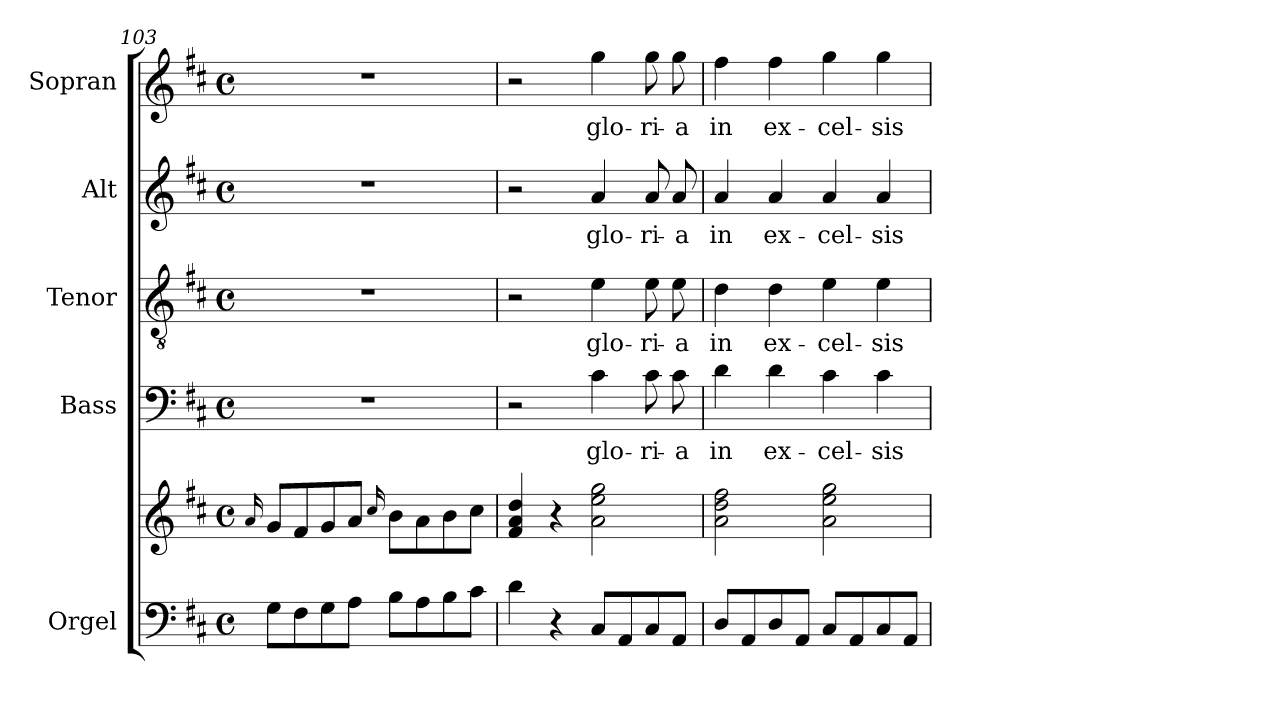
**kern	**kern	**kern	**text	**kern	**text	**kern	**text	**kern	**text
*part5	*part5	*part4	*part4	*part3	*part3	*part2	*part2	*part1	*part1
*staff6	*staff5	*staff4	*staff4	*staff3	*staff3	*staff2	*staff2	*staff1	*staff1
*I"Orgel	*	*I"Bass	*	*I"Tenor	*	*I"Alt	*	*I"Sopran	*
*I'Org.	*	*I'B.	*	*I'T.	*	*I'A.	*	*I'S.	*
!!LO:LB:g=z
*clefF4	*clefG2	*clefF4	*	*clefGv2	*	*clefG2	*	*clefG2	*
*k[f#c#]	*k[f#c#]	*k[f#c#]	*	*k[f#c#]	*	*k[f#c#]	*	*k[f#c#]	*
*D:	*D:	*D:	*	*D:	*	*D:	*	*D:	*
*M4/4	*M4/4	*M4/4	*	*M4/4	*	*M4/4	*	*M4/4	*
*met(c)	*met(c)	*met(c)	*	*met(c)	*	*met(c)	*	*met(c)	*
=103	=103	=103	=103	=103	=103	=103	=103	=103	=103
.	16qqa/	.	.	.	.	.	.	.	.
8G\L	8g/L	1r	.	1r	.	1r	.	1r	.
8F#\	8f#/	.	.	.	.	.	.	.	.
8G\	8g/	.	.	.	.	.	.	.	.
8A\J	8a/J	.	.	.	.	.	.	.	.
.	16qqcc#/	.	.	.	.	.	.	.	.
8B\L	8b\L	.	.	.	.	.	.	.	.
8A\	8a\	.	.	.	.	.	.	.	.
8B\	8b\	.	.	.	.	.	.	.	.
8c#\J	8cc#\J	.	.	.	.	.	.	.	.
=104	=104	=104	=104	=104	=104	=104	=104	=104	=104
4d\	4f#/ 4a/ 4dd/	2r	.	2r	.	2r	.	2r	.
4r	4r	.	.	.	.	.	.	.	.
!	!	!	!LO:LY:b	!	!LO:LY:b	!	!LO:LY:b	!	!LO:LY:b
8C#/L	2a\ 2ee\ 2gg\	4c#\	glo-	4e\	glo-	4a/	glo-	4gg\	glo-
8AA/	.	.	.	.	.	.	.	.	.
!	!	!	!LO:LY:b	!	!LO:LY:b	!	!LO:LY:b	!	!LO:LY:b
8C#/	.	8c#\	-ri-	8e\	-ri-	8a/	-ri-	8gg\	-ri-
!	!	!	!LO:LY:b	!	!LO:LY:b	!	!LO:LY:b	!	!LO:LY:b
8AA/J	.	8c#\	-a	8e\	-a	8a/	-a	8gg\	-a
=105	=105	=105	=105	=105	=105	=105	=105	=105	=105
!	!	!	!LO:LY:b	!	!LO:LY:b	!	!LO:LY:b	!	!LO:LY:b
8D/L	2a\ 2dd\ 2ff#\	4d\	in	4d\	in	4a/	in	4ff#\	in
8AA/	.	.	.	.	.	.	.	.	.
!	!	!	!LO:LY:b	!	!LO:LY:b	!	!LO:LY:b	!	!LO:LY:b
8D/	.	4d\	ex-	4d\	ex-	4a/	ex-	4ff#\	ex-
8AA/J	.	.	.	.	.	.	.	.	.
!	!	!	!LO:LY:b	!	!LO:LY:b	!	!LO:LY:b	!	!LO:LY:b
8C#/L	2a\ 2ee\ 2gg\	4c#\	-cel-	4e\	-cel-	4a/	-cel-	4gg\	-cel-
8AA/	.	.	.	.	.	.	.	.	.
!	!	!	!LO:LY:b	!	!LO:LY:b	!	!LO:LY:b	!	!LO:LY:b
8C#/	.	4c#\	-sis	4e\	-sis	4a/	-sis	4gg\	-sis
8AA/J	.	.	.	.	.	.	.	.	.
=	=	=	=	=	=	=	=	=	=
*-	*-	*-	*-	*-	*-	*-	*-	*-	*-
